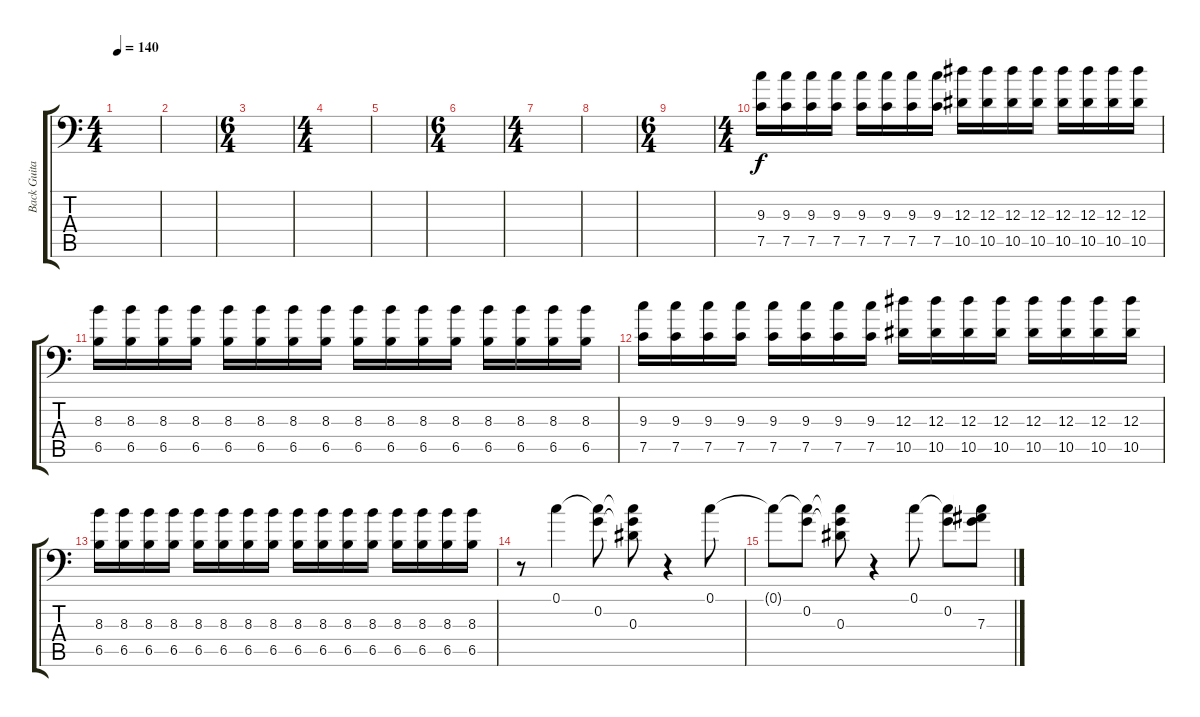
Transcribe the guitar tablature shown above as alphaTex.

\track ("Back Guitar" "Back Guita") {instrument overdrivenguitar}
\staff {score tabs}
\tuning (C4 G3 Eb3 Bb2 F2 Bb1) {hide}
\ts (4 4)
\tempo 140
\clef f4
\ks c
|
|
\ts (6 4)
|
\ts (4 4)
|
|
\ts (6 4)
|
\ts (4 4)
|
|
\ts (6 4)
|
\ts (4 4)
(9.3 7.5).16{volume 11 balance 8 instrument distortionguitar} (9.3 7.5).16 (9.3 7.5).16 (9.3 7.5).16 (9.3 7.5).16 (9.3 7.5).16 (9.3 7.5).16 (9.3 7.5).16 (12.3 10.5).16 (12.3 10.5).16 (12.3 10.5).16 (12.3 10.5).16 (12.3 10.5).16 (12.3 10.5).16 (12.3 10.5).16 (12.3 10.5).16 |
(8.3 6.5).16 (8.3 6.5).16 (8.3 6.5).16 (8.3 6.5).16 (8.3 6.5).16 (8.3 6.5).16 (8.3 6.5).16 (8.3 6.5).16 (8.3 6.5).16 (8.3 6.5).16 (8.3 6.5).16 (8.3 6.5).16 (8.3 6.5).16 (8.3 6.5).16 (8.3 6.5).16 (8.3 6.5).16 |
(9.3 7.5).16 (9.3 7.5).16 (9.3 7.5).16 (9.3 7.5).16 (9.3 7.5).16 (9.3 7.5).16 (9.3 7.5).16 (9.3 7.5).16 (12.3 10.5).16 (12.3 10.5).16 (12.3 10.5).16 (12.3 10.5).16 (12.3 10.5).16 (12.3 10.5).16 (12.3 10.5).16 (12.3 10.5).16 |
(8.3 6.5).16 (8.3 6.5).16 (8.3 6.5).16 (8.3 6.5).16 (8.3 6.5).16 (8.3 6.5).16 (8.3 6.5).16 (8.3 6.5).16 (8.3 6.5).16 (8.3 6.5).16 (8.3 6.5).16 (8.3 6.5).16 (8.3 6.5).16 (8.3 6.5).16 (8.3 6.5).16 (8.3 6.5).16 |
r.8{balance 8 instrument distortionguitar} 0.1.4 (0.1{t} 0.2).8 (0.1{t} 0.2{t} 0.3).8 r.4 0.1.8 |
0.1{t}.8 (0.1{t} 0.2).8 (0.1{t} 0.2{t} 0.3).8 r.4 0.1.8 (0.1{t} 0.2).8 (0.1{t} 0.2{t} 7.3).8
